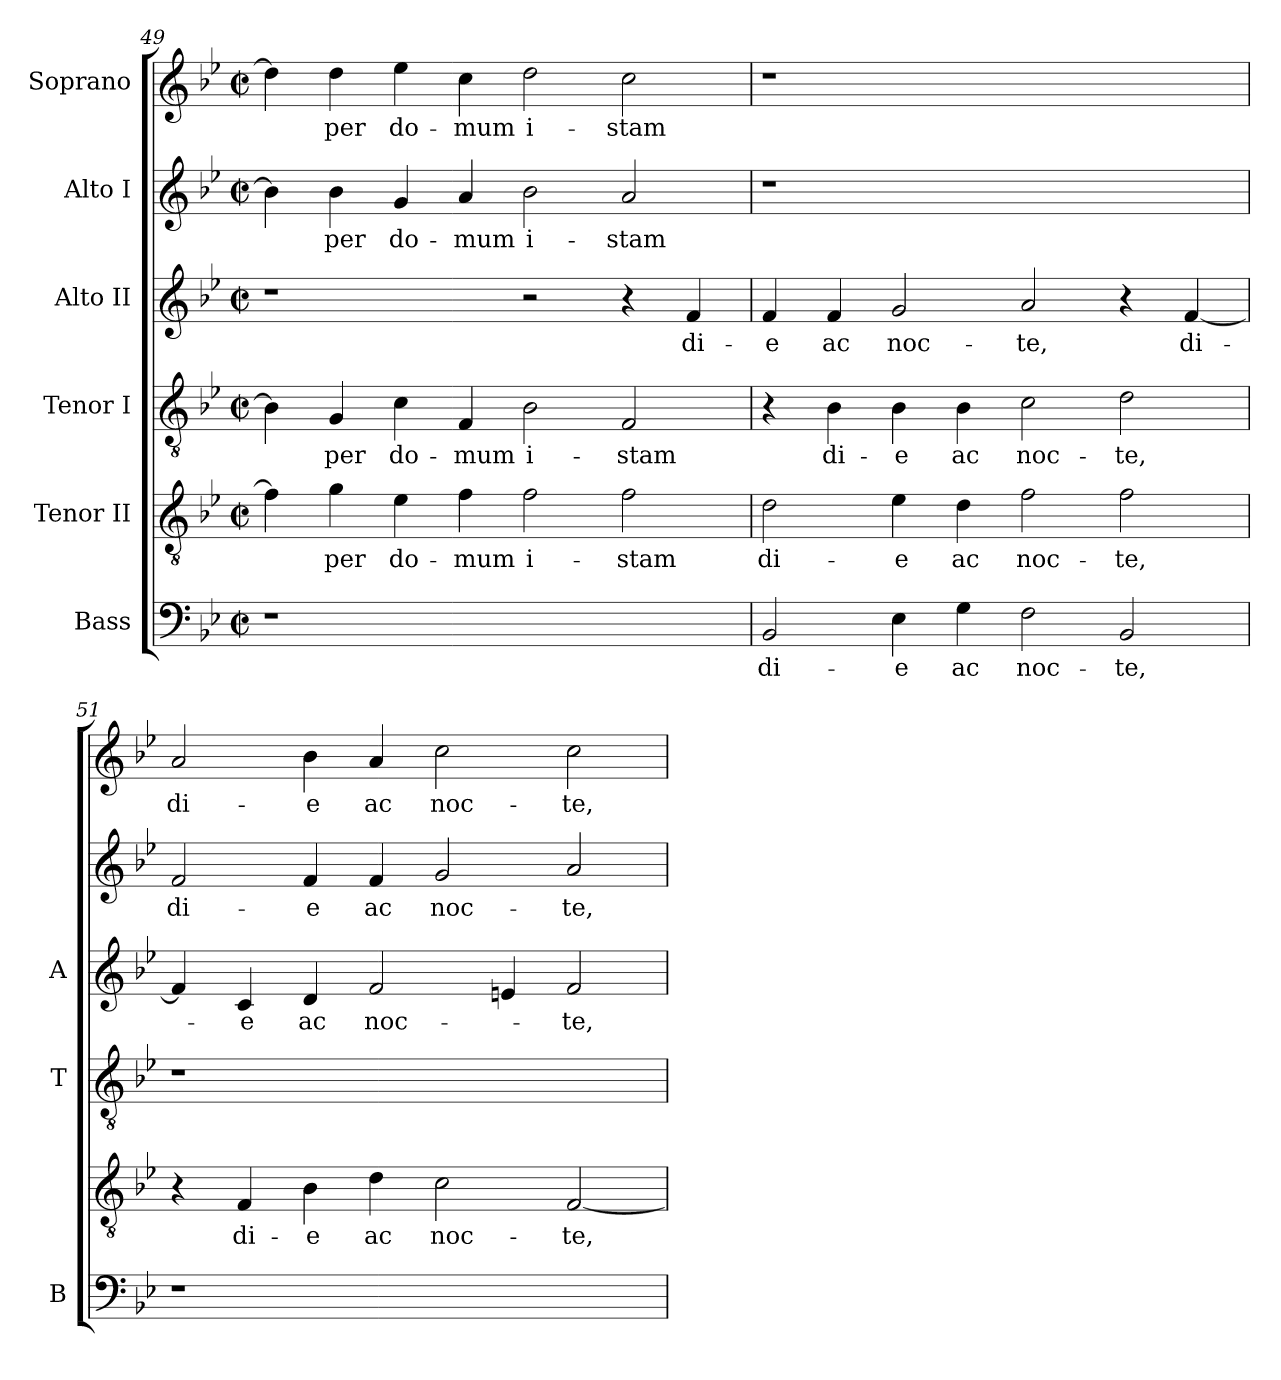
**kern	**text	**kern	**text	**kern	**text	**kern	**text	**kern	**text	**kern	**text
*part6	*part6	*part5	*part5	*part4	*part4	*part3	*part3	*part2	*part2	*part1	*part1
*staff6	*staff6	*staff5	*staff5	*staff4	*staff4	*staff3	*staff3	*staff2	*staff2	*staff1	*staff1
*I"Bass	*	*I"Tenor II	*	*I"Tenor I	*	*I"Alto II	*	*I"Alto I	*	*I"Soprano	*
*I'B	*	*	*	*I'T	*	*I'A	*	*	*	*	*
*clefF4	*	*clefGv2	*	*clefGv2	*	*clefG2	*	*clefG2	*	*clefG2	*
*k[b-e-]	*	*k[b-e-]	*	*k[b-e-]	*	*k[b-e-]	*	*k[b-e-]	*	*k[b-e-]	*
*B-:	*	*B-:	*	*B-:	*	*B-:	*	*B-:	*	*B-:	*
*M2/2	*	*M2/2	*	*M2/2	*	*M2/2	*	*M2/2	*	*M2/2	*
*met(c|)	*	*met(c|)	*	*met(c|)	*	*met(c|)	*	*met(c|)	*	*met(c|)	*
=49	=49	=49	=49	=49	=49	=49	=49	=49	=49	=49	=49
!LO:N:vis=1	!	!	!	!	!	!	!	!	!	!	!
1r	.	4fi\]	.	4B-i\]	.	1r	.	4b-i\]	.	4ddi\]	.
!	!	!	!LO:LY:b:color=#000000	!	!	!	!	!	!	!	!
!	!	!	!	!	!LO:LY:b:color=#000000	!	!	!	!	!	!
!	!	!	!	!	!	!	!	!	!LO:LY:b:color=#000000	!	!
!	!	!	!	!	!	!	!	!	!	!	!LO:LY:b:color=#000000
.	.	4gi\	-per	4Gi/	-per	.	.	4b-i\	-per	4ddi\	-per
!	!	!	!LO:LY:b:color=#000000	!	!	!	!	!	!	!	!
!	!	!	!	!	!LO:LY:b:color=#000000	!	!	!	!	!	!
!	!	!	!	!	!	!	!	!	!LO:LY:b:color=#000000	!	!
!	!	!	!	!	!	!	!	!	!	!	!LO:LY:b:color=#000000
.	.	4e-i\	do-	4ci\	do-	.	.	4gi/	do-	4ee-i\	do-
!	!	!	!LO:LY:b:color=#000000	!	!	!	!	!	!	!	!
!	!	!	!	!	!LO:LY:b:color=#000000	!	!	!	!	!	!
!	!	!	!	!	!	!	!	!	!LO:LY:b:color=#000000	!	!
!	!	!	!	!	!	!	!	!	!	!	!LO:LY:b:color=#000000
.	.	4fi\	-mum	4Fi/	-mum	.	.	4ai/	-mum	4cci\	-mum
!	!	!	!LO:LY:b:color=#000000	!	!	!	!	!	!	!	!
!	!	!	!	!	!LO:LY:b:color=#000000	!	!	!	!	!	!
!	!	!	!	!	!	!	!	!	!LO:LY:b:color=#000000	!	!
!	!	!	!	!	!	!	!	!	!	!	!LO:LY:b:color=#000000
1ryy	.	2fi\	i-	2B-i\	i-	2r	.	2b-i\	i-	2ddi\	i-
!	!	!	!LO:LY:b:color=#000000	!	!	!	!	!	!	!	!
!	!	!	!	!	!LO:LY:b:color=#000000	!	!	!	!	!	!
!	!	!	!	!	!	!	!	!	!LO:LY:b:color=#000000	!	!
!	!	!	!	!	!	!	!	!	!	!	!LO:LY:b:color=#000000
.	.	2fi\	-stam	2Fi/	-stam	4r	.	2ai/	-stam	2cci\	-stam
!	!	!	!	!	!	!	!LO:LY:b:color=#000000	!	!	!	!
.	.	.	.	.	.	4fi/	di-	.	.	.	.
=50	=50	=50	=50	=50	=50	=50	=50	=50	=50	=50	=50
!	!LO:LY:b:color=#000000	!	!	!	!	!	!	!	!	!	!
!	!	!	!LO:LY:b:color=#000000	!	!	!	!	!	!	!	!
!	!	!	!	!	!	!	!LO:LY:b:color=#000000	!LO:N:vis=1	!	!LO:N:vis=1	!
2BB-i/	di-	2di\	di-	4r	.	4fi/	-e	1r	.	1r	.
!	!	!	!	!	!LO:LY:b:color=#000000	!	!	!	!	!	!
!	!	!	!	!	!	!	!LO:LY:b:color=#000000	!	!	!	!
.	.	.	.	4B-i\	di-	4fi/	ac	.	.	.	.
!	!LO:LY:b:color=#000000	!	!	!	!	!	!	!	!	!	!
!	!	!	!LO:LY:b:color=#000000	!	!	!	!	!	!	!	!
!	!	!	!	!	!LO:LY:b:color=#000000	!	!	!	!	!	!
!	!	!	!	!	!	!	!LO:LY:b:color=#000000	!	!	!	!
4E-i\	-e	4e-i\	-e	4B-i\	-e	2gi/	noc-	.	.	.	.
!	!LO:LY:b:color=#000000	!	!	!	!	!	!	!	!	!	!
!	!	!	!LO:LY:b:color=#000000	!	!	!	!	!	!	!	!
!	!	!	!	!	!LO:LY:b:color=#000000	!	!	!	!	!	!
4Gi\	ac	4di\	ac	4B-i\	ac	.	.	.	.	.	.
!	!LO:LY:b:color=#000000	!	!	!	!	!	!	!	!	!	!
!	!	!	!LO:LY:b:color=#000000	!	!	!	!	!	!	!	!
!	!	!	!	!	!LO:LY:b:color=#000000	!	!	!	!	!	!
!	!	!	!	!	!	!	!LO:LY:b:color=#000000	!	!	!	!
2Fi\	noc-	2fi\	noc-	2ci\	noc-	2ai/	-te,	1ryy	.	1ryy	.
!	!LO:LY:b:color=#000000	!	!	!	!	!	!	!	!	!	!
!	!	!	!LO:LY:b:color=#000000	!	!	!	!	!	!	!	!
!	!	!	!	!	!LO:LY:b:color=#000000	!	!	!	!	!	!
2BB-i/	-te,	2fi\	-te,	2di\	-te,	4r	.	.	.	.	.
!	!	!	!	!	!	!	!LO:LY:b:color=#000000	!	!	!	!
.	.	.	.	.	.	[<4fi/	di-	.	.	.	.
!!LO:LB:g=z
=51	=51	=51	=51	=51	=51	=51	=51	=51	=51	=51	=51
!LO:N:vis=1	!	!	!	!LO:N:vis=1	!	!	!	!	!	!	!
!	!	!	!	!	!	!	!	!	!LO:LY:b:color=#000000	!	!
!	!	!	!	!	!	!	!	!	!	!	!LO:LY:b:color=#000000
1r	.	4r	.	1r	.	4fi/]	.	2fi/	di-	2ai/	di-
!	!	!	!LO:LY:b:color=#000000	!	!	!	!	!	!	!	!
!	!	!	!	!	!	!	!LO:LY:b:color=#000000	!	!	!	!
.	.	4Fi/	di-	.	.	4ci/	-e	.	.	.	.
!	!	!	!LO:LY:b:color=#000000	!	!	!	!	!	!	!	!
!	!	!	!	!	!	!	!LO:LY:b:color=#000000	!	!	!	!
!	!	!	!	!	!	!	!	!	!LO:LY:b:color=#000000	!	!
!	!	!	!	!	!	!	!	!	!	!	!LO:LY:b:color=#000000
.	.	4B-i\	-e	.	.	4di/	ac	4fi/	-e	4b-i\	-e
!	!	!	!LO:LY:b:color=#000000	!	!	!	!	!	!	!	!
!	!	!	!	!	!	!	!LO:LY:b:color=#000000	!	!	!	!
!	!	!	!	!	!	!	!	!	!LO:LY:b:color=#000000	!	!
!	!	!	!	!	!	!	!	!	!	!	!LO:LY:b:color=#000000
.	.	4di\	ac	.	.	2fi/	noc-	4fi/	ac	4ai/	ac
!	!	!	!LO:LY:b:color=#000000	!	!	!	!	!	!	!	!
!	!	!	!	!	!	!	!	!	!LO:LY:b:color=#000000	!	!
!	!	!	!	!	!	!	!	!	!	!	!LO:LY:b:color=#000000
1ryy	.	2ci\	noc-	1ryy	.	.	.	2gi/	noc-	2cci\	noc-
.	.	.	.	.	.	4eni/	.	.	.	.	.
!	!	!	!LO:LY:b:color=#000000	!	!	!	!	!	!	!	!
!	!	!	!	!	!	!	!LO:LY:b:color=#000000	!	!	!	!
!	!	!	!	!	!	!	!	!	!LO:LY:b:color=#000000	!	!
!	!	!	!	!	!	!	!	!	!	!	!LO:LY:b:color=#000000
.	.	[<2Fi/	-te,	.	.	2fi/	-te,	2ai/	-te,	2cci\	-te,
=	=	=	=	=	=	=	=	=	=	=	=
*-	*-	*-	*-	*-	*-	*-	*-	*-	*-	*-	*-
